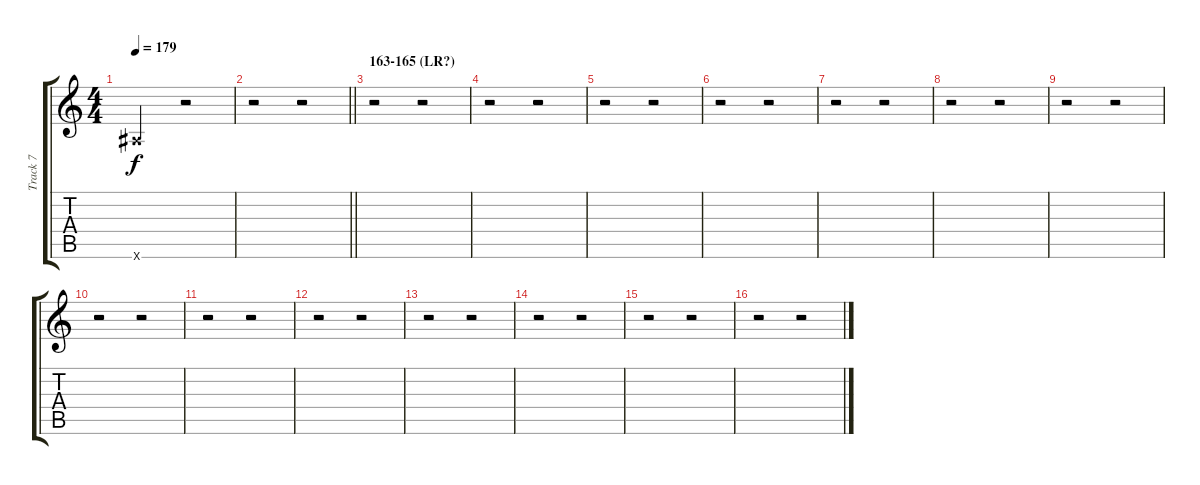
\track ("Track 7" "Track 7") {instrument overdrivenguitar}
\staff {score tabs}
\tuning (E4 B3 G3 D3 A2 E2) {hide}
\ts (4 4)
\tempo 179
\clef g2
\ks c
6.6{x}.2{dy f} r.2 |
\barLineRight lightlight
r.2 r.2 |
\section ("" "163-165 (LR?)")
r.2 r.2 |
r.2 r.2 |
r.2 r.2 |
r.2 r.2 |
r.2 r.2 |
r.2 r.2 |
r.2 r.2 |
r.2 r.2 |
r.2 r.2 |
r.2 r.2 |
r.2 r.2 |
r.2 r.2 |
r.2 r.2 |
r.2 r.2
